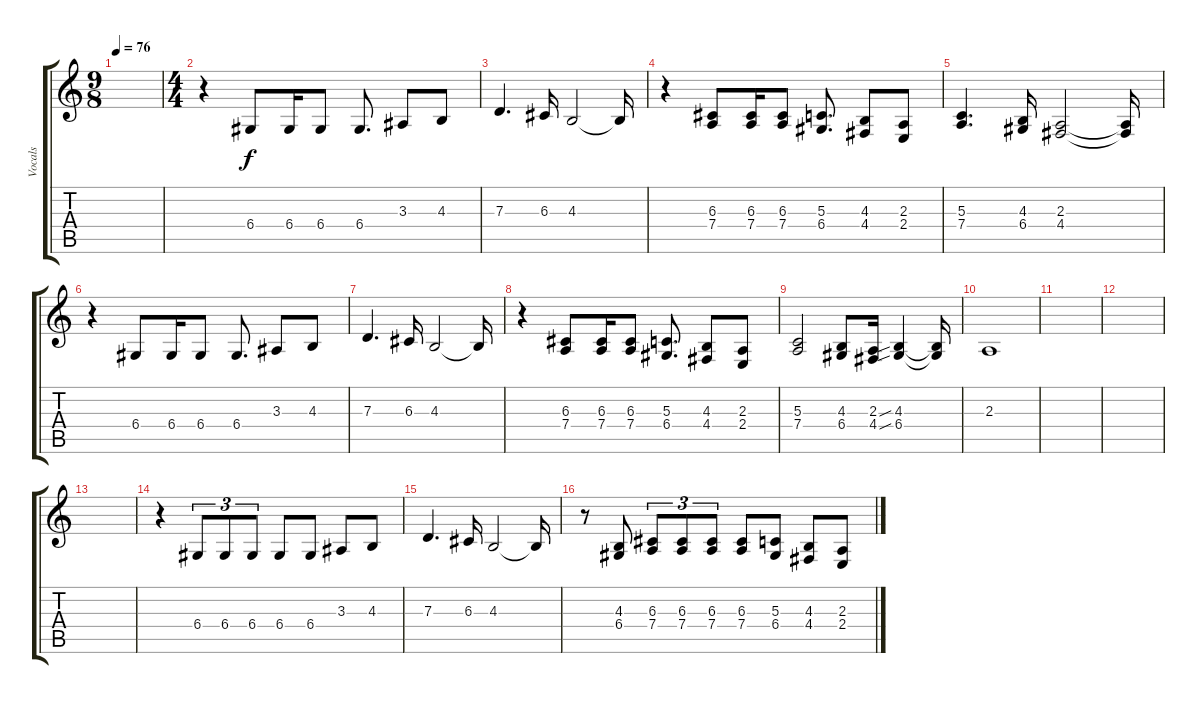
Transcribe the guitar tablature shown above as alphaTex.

\track ("Vocals" "Vocals") {instrument choiraahs}
\staff {score tabs}
\tuning (E4 B3 G3 D3 A2 E2) {hide}
\ts (9 8)
\tempo 76
\clef g2
\ks c
|
\ts (4 4)
r.4 6.4.8 6.4.16 6.4.8 6.4.8{d} 3.3.8 4.3.8 |
7.3.4{d} 6.3.16 4.3.2 4.3{t}.16 |
r.4 (6.3 7.4).8 (6.3 7.4).16 (6.3 7.4).8 (5.3 6.4).8{d} (4.3 4.4).8 (2.3 2.4).8 |
(5.3 7.4).4{d} (4.3 6.4).16 (2.3 4.4).2 (2.3{t} 4.4{t}).16 |
r.4 6.4.8 6.4.16 6.4.8 6.4.8{d} 3.3.8 4.3.8 |
7.3.4{d} 6.3.16 4.3.2 4.3{t}.16 |
r.4 (6.3 7.4).8 (6.3 7.4).16 (6.3 7.4).8 (5.3 6.4).8{d} (4.3 4.4).8 (2.3 2.4).8 |
(5.3 7.4).2 (4.3 6.4).8 (2.3 4.4).16 (4.3{sib} 6.4{sib}).4 (4.3{t} 6.4{t}).16 |
2.3.1 |
|
|
|
r.4 6.4.8{tu (3 2)} 6.4.8{tu (3 2)} 6.4.8{tu (3 2)} 6.4.8 6.4.8 3.3.8 4.3.8 |
7.3.4{d} 6.3.16 4.3.2 4.3{t}.16 |
r.8 (4.3 6.4).8 (6.3 7.4).8{tu (3 2)} (6.3 7.4).8{tu (3 2)} (6.3 7.4).8{tu (3 2)} (6.3 7.4).8 (5.3 6.4).8 (4.3 4.4).8 (2.3 2.4).8
